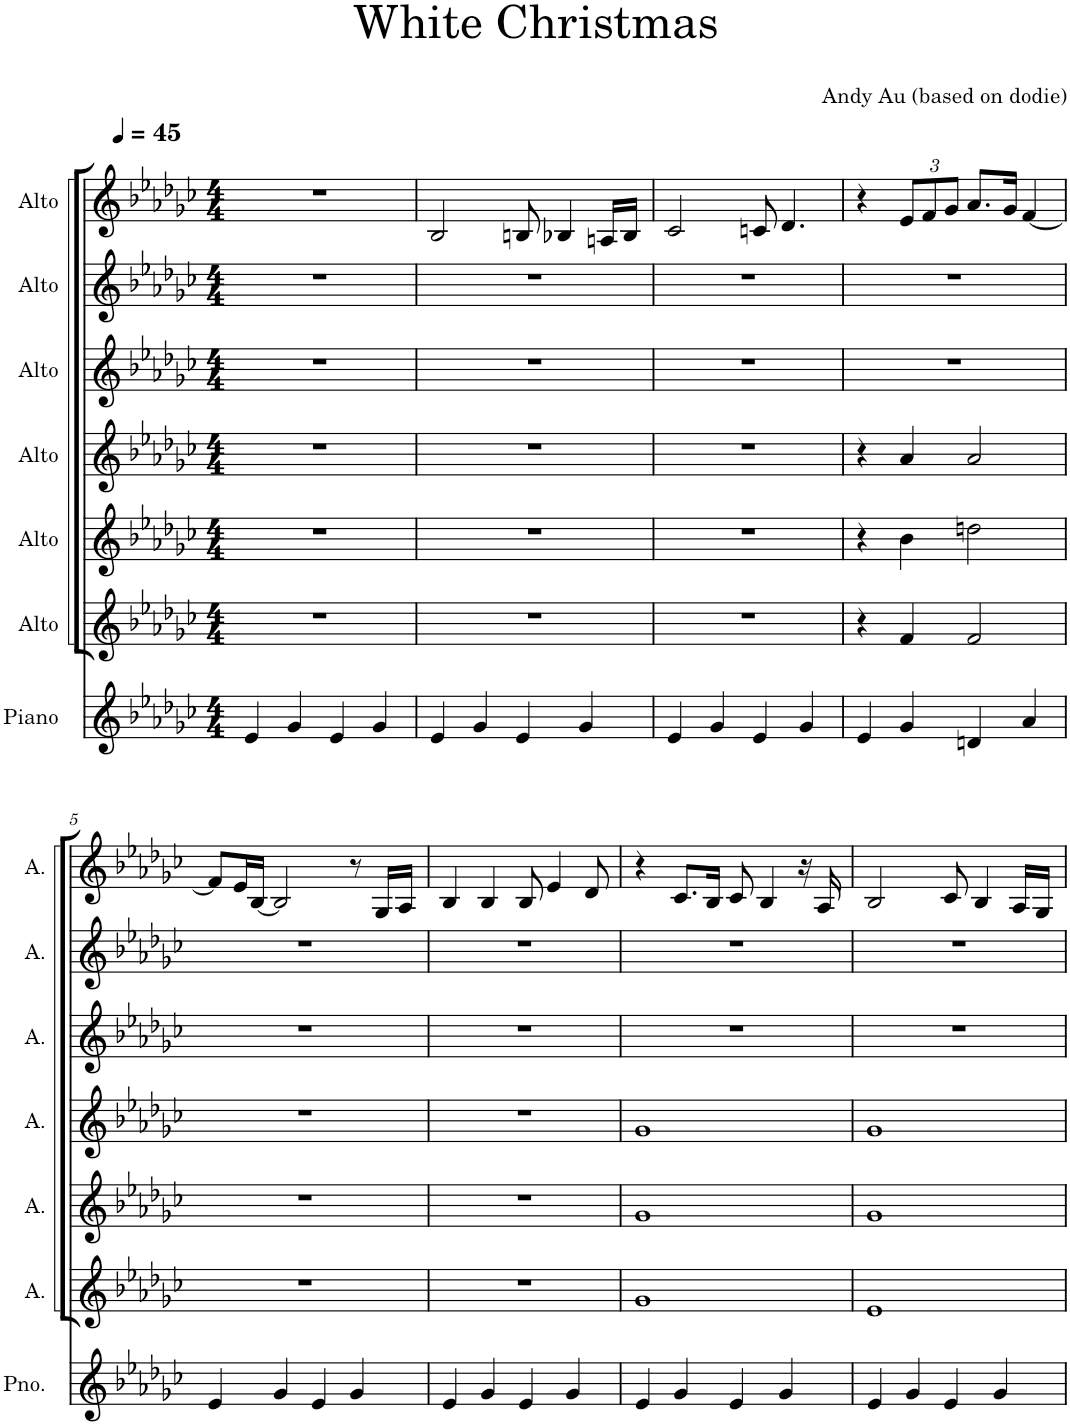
**kern	**kern	**kern	**kern	**kern	**kern	**kern
*part7	*part6	*part5	*part4	*part3	*part2	*part1
*staff7	*staff6	*staff5	*staff4	*staff3	*staff2	*staff1
*I"Piano	*I"Alto	*I"Alto	*I"Alto	*I"Alto	*I"Alto	*I"Alto
*I'Pno.	*I'A.	*I'A.	*I'A.	*I'A.	*I'A.	*I'A.
*clefG2	*clefG2	*clefG2	*clefG2	*clefG2	*clefG2	*clefG2
*k[b-e-a-d-g-c-]	*k[b-e-a-d-g-c-]	*k[b-e-a-d-g-c-]	*k[b-e-a-d-g-c-]	*k[b-e-a-d-g-c-]	*k[b-e-a-d-g-c-]	*k[b-e-a-d-g-c-]
*M4/4	*M4/4	*M4/4	*M4/4	*M4/4	*M4/4	*M4/4
=1	=1	=1	=1	=1	=1	=1
*	*	*	*	*	*	*^
4e-/	1r	1r	1r	1r	1r	1r	4ryy
*	*	*	*	*	*	*MM45	*
4g-/	.	.	.	.	.	.	2.ryy
4e-/	.	.	.	.	.	.	.
4g-/	.	.	.	.	.	.	.
*	*	*	*	*	*	*v	*v
=2	=2	=2	=2	=2	=2	=2
4e-/	1r	1r	1r	1r	1r	2B-/
4g-/	.	.	.	.	.	.
4e-/	.	.	.	.	.	8Bn/
.	.	.	.	.	.	4B-X/
4g-/	.	.	.	.	.	.
.	.	.	.	.	.	16An/LL
.	.	.	.	.	.	16B-/JJ
=3	=3	=3	=3	=3	=3	=3
4e-/	1r	1r	1r	1r	1r	2c-/
4g-/	.	.	.	.	.	.
4e-/	.	.	.	.	.	8cn/
.	.	.	.	.	.	4.d-/
4g-/	.	.	.	.	.	.
=4	=4	=4	=4	=4	=4	=4
4e-/	4r	4r	4r	1r	1r	4r
*	*	*	*	*	*	*Xbrackettup
4g-/	4f/	4b-\	4a-/	.	.	12e-/L
.	.	.	.	.	.	12f/
.	.	.	.	.	.	12g-/J
4dn/	2f/	2ddn\	2a-/	.	.	8.a-/L
.	.	.	.	.	.	16g-/Jk
4a-/	.	.	.	.	.	[4f/
!!LO:LB:g=z
=5	=5	=5	=5	=5	=5	=5
4e-/	1r	1r	1r	1r	1r	8f/L]
.	.	.	.	.	.	16e-/L
.	.	.	.	.	.	[16B-/JJ
4g-/	.	.	.	.	.	2B-/]
4e-/	.	.	.	.	.	.
4g-/	.	.	.	.	.	8r
.	.	.	.	.	.	16G-/LL
.	.	.	.	.	.	16A-/JJ
=6	=6	=6	=6	=6	=6	=6
4e-/	1r	1r	1r	1r	1r	4B-/
4g-/	.	.	.	.	.	4B-/
4e-/	.	.	.	.	.	8B-/
.	.	.	.	.	.	4e-/
4g-/	.	.	.	.	.	.
.	.	.	.	.	.	8d-/
=7	=7	=7	=7	=7	=7	=7
4e-/	1g-	1g-	1g-	1r	1r	4r
4g-/	.	.	.	.	.	8.c-/L
.	.	.	.	.	.	16B-/Jk
4e-/	.	.	.	.	.	8c-/
.	.	.	.	.	.	4B-/
4g-/	.	.	.	.	.	.
.	.	.	.	.	.	16r
.	.	.	.	.	.	16A-/
=8	=8	=8	=8	=8	=8	=8
4e-/	1e-	1g-	1g-	1r	1r	2B-/
4g-/	.	.	.	.	.	.
4e-/	.	.	.	.	.	8c-/
.	.	.	.	.	.	4B-/
4g-/	.	.	.	.	.	.
.	.	.	.	.	.	16A-/LL
.	.	.	.	.	.	16G-/JJ
=	=	=	=	=	=	=
*-	*-	*-	*-	*-	*-	*-
